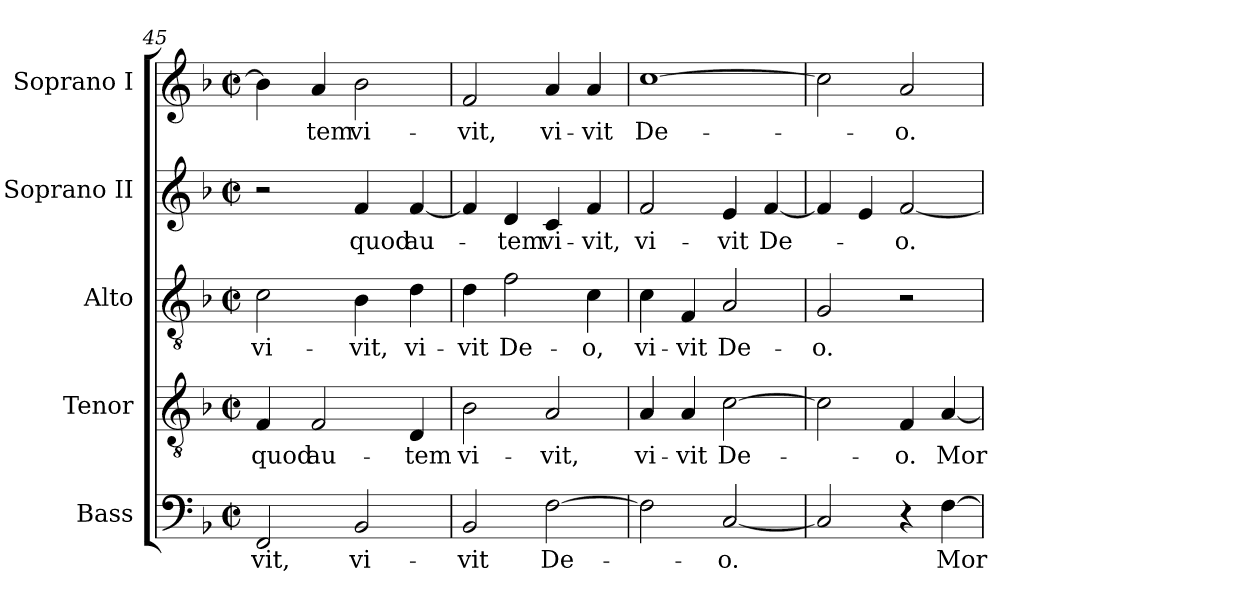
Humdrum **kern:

**kern	**text	**kern	**text	**kern	**text	**kern	**text	**kern	**text
*part5	*part5	*part4	*part4	*part3	*part3	*part2	*part2	*part1	*part1
*staff5	*staff5	*staff4	*staff4	*staff3	*staff3	*staff2	*staff2	*staff1	*staff1
*I"Bass	*	*I"Tenor	*	*I"Alto	*	*I"Soprano II	*	*I"Soprano I	*
*I'B	*	*I'T	*	*I'A	*	*I'S 2	*	*I'S 1	*
*clefF4	*	*clefGv2	*	*clefGv2	*	*clefG2	*	*clefG2	*
*ITrd7c12	*	*ITrd7c12	*	*	*	*	*	*	*
*k[b-]	*	*k[b-]	*	*k[b-]	*	*k[b-]	*	*k[b-]	*
*F:	*	*F:	*	*F:	*	*F:	*	*F:	*
*M2/2	*	*M2/2	*	*M2/2	*	*M2/2	*	*M2/2	*
*met(c|)	*	*met(c|)	*	*met(c|)	*	*met(c|)	*	*met(c|)	*
=45	=45	=45	=45	=45	=45	=45	=45	=45	=45
!	!LO:LY:b:color=#000000	!	!	!	!	!	!	!	!
!	!	!	!LO:LY:b:color=#000000	!	!	!	!	!	!
!	!	!	!	!	!LO:LY:b:color=#000000	!	!	!	!
2FFFi/	-vit,	4FFi/	quod	2ci\	vi-	2r	.	4b-i\]	.
!	!	!	!LO:LY:b:color=#000000	!	!	!	!	!	!
!	!	!	!	!	!	!	!	!	!LO:LY:b:color=#000000
.	.	2FFi/	au-	.	.	.	.	4ai/	-tem
!	!LO:LY:b:color=#000000	!	!	!	!	!	!	!	!
!	!	!	!	!	!LO:LY:b:color=#000000	!	!	!	!
!	!	!	!	!	!	!	!LO:LY:b:color=#000000	!	!
!	!	!	!	!	!	!	!	!	!LO:LY:b:color=#000000
2BBB-i/	vi-	.	.	4B-i\	-vit,	4fi/	quod	2b-i\	vi-
!	!	!	!LO:LY:b:color=#000000	!	!	!	!	!	!
!	!	!	!	!	!LO:LY:b:color=#000000	!	!	!	!
!	!	!	!	!	!	!	!LO:LY:b:color=#000000	!	!
.	.	4DDi/	-tem	4di\	vi-	[<4fi/	au-	.	.
!!LO:LB:g=z
=46	=46	=46	=46	=46	=46	=46	=46	=46	=46
!	!LO:LY:b:color=#000000	!	!	!	!	!	!	!	!
!	!	!	!LO:LY:b:color=#000000	!	!	!	!	!	!
!	!	!	!	!	!LO:LY:b:color=#000000	!	!	!	!
!	!	!	!	!	!	!	!	!	!LO:LY:b:color=#000000
2BBB-i/	-vit	2BB-i\	vi-	4di\	-vit	4fi/]	.	2fi/	-vit,
!	!	!	!	!	!LO:LY:b:color=#000000	!	!	!	!
!	!	!	!	!	!	!	!LO:LY:b:color=#000000	!	!
.	.	.	.	2fi\	De-	4di/	-tem	.	.
!	!LO:LY:b:color=#000000	!	!	!	!	!	!	!	!
!	!	!	!LO:LY:b:color=#000000	!	!	!	!	!	!
!	!	!	!	!	!	!	!LO:LY:b:color=#000000	!	!
!	!	!	!	!	!	!	!	!	!LO:LY:b:color=#000000
[>2FFi\	De-	2AAi/	-vit,	.	.	4ci/	vi-	4ai/	vi-
!	!	!	!	!	!LO:LY:b:color=#000000	!	!	!	!
!	!	!	!	!	!	!	!LO:LY:b:color=#000000	!	!
!	!	!	!	!	!	!	!	!	!LO:LY:b:color=#000000
.	.	.	.	4ci\	-o,	4fi/	-vit,	4ai/	-vit
=47	=47	=47	=47	=47	=47	=47	=47	=47	=47
!	!	!	!LO:LY:b:color=#000000	!	!	!	!	!	!
!	!	!	!	!	!LO:LY:b:color=#000000	!	!	!	!
!	!	!	!	!	!	!	!LO:LY:b:color=#000000	!	!
!	!	!	!	!	!	!	!	!	!LO:LY:b:color=#000000
2FFi\]	.	4AAi/	vi-	4ci\	vi-	2fi/	vi-	[>1cci	De-
!	!	!	!LO:LY:b:color=#000000	!	!	!	!	!	!
!	!	!	!	!	!LO:LY:b:color=#000000	!	!	!	!
.	.	4AAi/	-vit	4Fi/	-vit	.	.	.	.
!	!LO:LY:b:color=#000000	!	!	!	!	!	!	!	!
!	!	!	!LO:LY:b:color=#000000	!	!	!	!	!	!
!	!	!	!	!	!LO:LY:b:color=#000000	!	!	!	!
!	!	!	!	!	!	!	!LO:LY:b:color=#000000	!	!
[<2CCi/	-o.	[>2Ci\	De-	2Ai/	De-	4ei/	-vit	.	.
!	!	!	!	!	!	!	!LO:LY:b:color=#000000	!	!
.	.	.	.	.	.	[<4fi/	De-	.	.
=48	=48	=48	=48	=48	=48	=48	=48	=48	=48
!	!	!	!	!	!LO:LY:b:color=#000000	!	!	!	!
2CCi/]	.	2Ci\]	.	2Gi/	-o.	4fi/]	.	2cci\]	.
.	.	.	.	.	.	4ei/	.	.	.
!	!	!	!LO:LY:b:color=#000000	!	!	!	!	!	!
!	!	!	!	!	!	!	!LO:LY:b:color=#000000	!	!
!	!	!	!	!	!	!	!	!	!LO:LY:b:color=#000000
4r	.	4FFi/	-o.	2r	.	[<2fi/	-o.	2ai/	-o.
!	!LO:LY:b:color=#000000	!	!	!	!	!	!	!	!
!	!	!	!LO:LY:b:color=#000000	!	!	!	!	!	!
[>4FFi\	Mor-	[<4AAi/	Mor-	.	.	.	.	.	.
=	=	=	=	=	=	=	=	=	=
*-	*-	*-	*-	*-	*-	*-	*-	*-	*-
